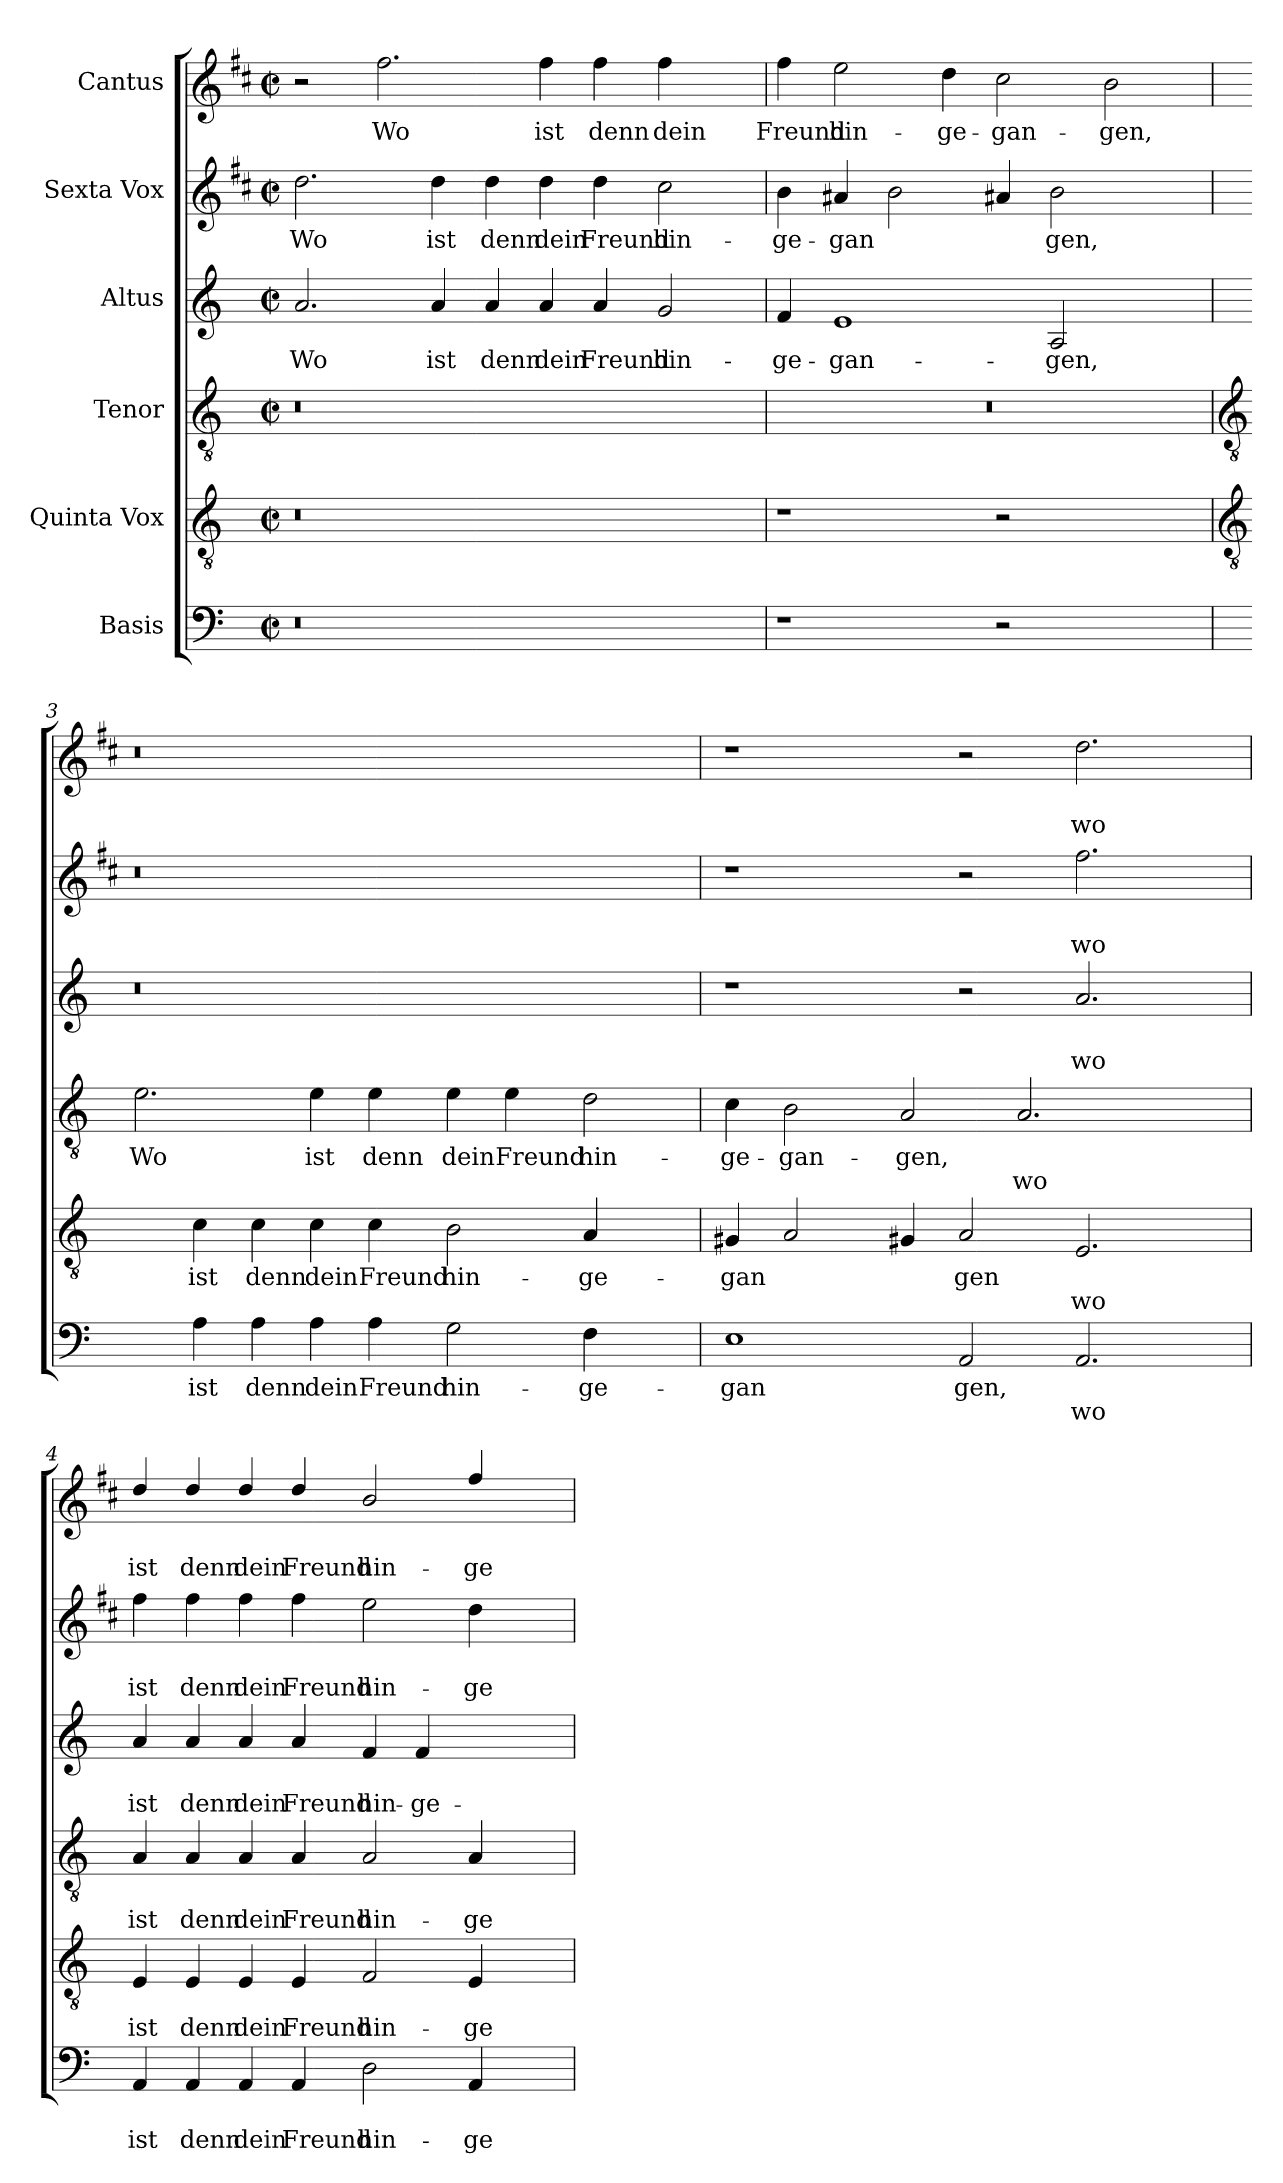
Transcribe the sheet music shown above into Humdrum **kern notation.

**kern	**text	**text	**kern	**text	**text	**kern	**text	**text	**kern	**text	**text	**kern	**text	**text	**kern	**text	**text
*part6	*part6	*part6	*part5	*part5	*part5	*part4	*part4	*part4	*part3	*part3	*part3	*part2	*part2	*part2	*part1	*part1	*part1
*staff6	*staff6	*staff6	*staff5	*staff5	*staff5	*staff4	*staff4	*staff4	*staff3	*staff3	*staff3	*staff2	*staff2	*staff2	*staff1	*staff1	*staff1
*I"Basis	*	*	*I"Quinta Vox	*	*	*I"Tenor	*	*	*I"Altus	*	*	*I"Sexta Vox	*	*	*I"Cantus	*	*
*clefF4	*	*	*clefGv2	*	*	*clefGv2	*	*	*clefG2	*	*	*clefG2	*	*	*clefG2	*	*
*	*	*	*	*	*	*	*	*	*	*	*	*ITrd1c2	*	*	*ITrd1c2	*	*
*k[]	*	*	*k[]	*	*	*k[]	*	*	*k[]	*	*	*k[]	*	*	*k[]	*	*
*C:	*	*	*C:	*	*	*C:	*	*	*C:	*	*	*C:	*	*	*C:	*	*
*M4/2	*	*	*M4/2	*	*	*M4/2	*	*	*M4/2	*	*	*M4/2	*	*	*M4/2	*	*
*met(c|)	*	*	*met(c|)	*	*	*met(c|)	*	*	*met(c|)	*	*	*met(c|)	*	*	*met(c|)	*	*
=1	=1	=1	=1	=1	=1	=1	=1	=1	=1	=1	=1	=1	=1	=1	=1	=1	=1
!	!	!	!	!	!	!	!	!	!	!LO:LY:b	!	!	!LO:LY:b	!	!	!	!
0r	.	.	0r	.	.	0r	.	.	2.a	Wo	.	2.cc	Wo	.	2r	.	.
!	!	!	!	!	!	!	!	!	!	!	!	!	!	!	!	!LO:LY:b	!
.	.	.	.	.	.	.	.	.	.	.	.	.	.	.	2.ee	Wo	.
!	!	!	!	!	!	!	!	!	!	!LO:LY:b	!	!	!LO:LY:b	!	!	!	!
.	.	.	.	.	.	.	.	.	4a	ist	.	4cc	ist	.	.	.	.
!	!	!	!	!	!	!	!	!	!	!LO:LY:b	!	!	!LO:LY:b	!	!	!	!
.	.	.	.	.	.	.	.	.	4a	denn	.	4cc	denn	.	.	.	.
!	!	!	!	!	!	!	!	!	!	!LO:LY:b	!	!	!LO:LY:b	!	!	!LO:LY:b	!
.	.	.	.	.	.	.	.	.	4a	dein	.	4cc	dein	.	4ee	ist	.
!	!	!	!	!	!	!	!	!	!	!LO:LY:b	!	!	!LO:LY:b	!	!	!LO:LY:b	!
.	.	.	.	.	.	.	.	.	4a	Freund	.	4cc	Freund	.	4ee	denn	.
!	!	!	!	!	!	!	!	!	!	!LO:LY:b	!	!	!LO:LY:b	!	!	!LO:LY:b	!
.	.	.	.	.	.	.	.	.	2g	hin-	.	2b	hin-	.	4ee	dein	.
4ryy	.	.	4ryy	.	.	4ryy	.	.	.	.	.	.	.	.	4ryy	.	.
=2	=2	=2	=2	=2	=2	=2	=2	=2	=2	=2	=2	=2	=2	=2	=2	=2	=2
!	!	!	!	!	!	!	!	!	!	!LO:LY:b	!	!	!LO:LY:b	!	!	!LO:LY:b	!
1r	.	.	1r	.	.	0r	.	.	4f	-ge-	.	4a	-ge-	.	4ee	Freund	.
!	!	!	!	!	!	!	!	!	!	!LO:LY:b	!	!	!LO:LY:b	!	!	!LO:LY:b	!
.	.	.	.	.	.	.	.	.	1e	-gan-	.	4g#X	-gan	.	2dd	hin-	.
.	.	.	.	.	.	.	.	.	.	.	.	2a	.	.	.	.	.
!	!	!	!	!	!	!	!	!	!	!	!	!	!	!	!	!LO:LY:b	!
.	.	.	.	.	.	.	.	.	.	.	.	.	.	.	4cc	-ge-	.
!	!	!	!	!	!	!	!	!	!	!	!	!	!	!	!	!LO:LY:b	!
2r	.	.	2r	.	.	.	.	.	.	.	.	4g#X	.	.	2b	-gan-	.
!	!	!	!	!	!	!	!	!	!	!LO:LY:b	!	!	!LO:LY:b	!	!	!	!
.	.	.	.	.	.	.	.	.	2A	-gen,	.	2a	gen,	.	.	.	.
!	!LO:LY:b	!	!	!LO:LY:b	!	!	!	!	!	!	!	!	!	!	!	!LO:LY:b	!
[2Ayy	Wo	.	[2cyy	Wo	.	.	.	.	.	.	.	.	.	.	2a	-gen,	.
.	.	.	.	.	.	.	.	.	4ryy	.	.	4ryy	.	.	.	.	.
!!LO:LB:g=z
=3	=3	=3	=3	=3	=3	=3	=3	=3	=3	=3	=3	=3	=3	=3	=3	=3	=3
*	*	*	*clefGv2	*	*	*clefGv2	*	*	*	*	*	*	*	*	*	*	*
!	!	!	!	!	!	!	!LO:LY:b	!	!	!	!	!	!	!	!	!	!
*	*	*	*	*	*	*	*	*	*	*	*	*	*	*	*^	*	*
4Ayy]	.	.	4cyy]	.	.	2.e	Wo	.	0r	.	.	0r	.	.	0r	2ryy	.	.
!	!LO:LY:b	!	!	!LO:LY:b	!	!	!	!	!	!	!	!	!	!	!	!	!	!
4A	ist	.	4c	ist	.	.	.	.	.	.	.	.	.	.	.	.	.	.
!	!LO:LY:b	!	!	!LO:LY:b	!	!	!	!	!	!	!	!	!	!	!	!	!	!
4A	denn	.	4c	denn	.	.	.	.	.	.	.	.	.	.	.	2ryy	.	.
!	!LO:LY:b	!	!	!LO:LY:b	!	!	!LO:LY:b	!	!	!	!	!	!	!	!	!	!	!
4A	dein	.	4c	dein	.	4e	ist	.	.	.	.	.	.	.	.	.	.	.
!	!LO:LY:b	!	!	!LO:LY:b	!	!	!LO:LY:b	!	!	!	!	!	!	!	!	!	!	!
4A	Freund	.	4c	Freund	.	4e	denn	.	.	.	.	.	.	.	.	2ryy	.	.
!	!LO:LY:b	!	!	!LO:LY:b	!	!	!LO:LY:b	!	!	!	!	!	!	!	!	!	!	!
2G	hin-	.	2B	hin-	.	4e	dein	.	.	.	.	.	.	.	.	.	.	.
!	!	!	!	!	!	!	!LO:LY:b	!	!	!	!	!	!	!	!	!	!	!
.	.	.	.	.	.	4e	Freund	.	.	.	.	.	.	.	.	2ryy	.	.
!	!LO:LY:b	!	!	!LO:LY:b	!	!	!LO:LY:b	!	!	!	!	!	!	!	!	!	!	!
4F	-ge-	.	4A	-ge-	.	2d	hin-	.	.	.	.	.	.	.	.	.	.	.
4ryy	.	.	4ryy	.	.	.	.	.	4ryy	.	.	4ryy	.	.	4ryy	4ryy	.	.
=4	=4	=4	=4	=4	=4	=4	=4	=4	=4	=4	=4	=4	=4	=4	=4	=4	=4	=4
!	!LO:LY:b	!	!	!LO:LY:b	!	!	!LO:LY:b	!	!	!	!	!	!	!	!	!	!	!
1E	-gan	.	4G#X	-gan	.	4c	-ge-	.	1r	.	.	1r	.	.	1r	2ryy	.	.
!	!	!	!	!	!	!	!LO:LY:b	!	!	!	!	!	!	!	!	!	!	!
.	.	.	2A	.	.	2B	-gan-	.	.	.	.	.	.	.	.	.	.	.
.	.	.	.	.	.	.	.	.	.	.	.	.	.	.	.	2ryy	.	.
!	!	!	!	!	!	!	!LO:LY:b	!	!	!	!	!	!	!	!	!	!	!
.	.	.	4G#X	.	.	2A	-gen,	.	.	.	.	.	.	.	.	.	.	.
!	!LO:LY:b	!	!	!LO:LY:b	!	!	!	!	!	!	!	!	!	!	!	!	!	!
2AA	gen,	.	2A	gen	.	.	.	.	2r	.	.	2r	.	.	2r	2ryy	.	.
!	!	!	!	!	!	!	!	!LO:LY:b	!	!	!	!	!	!	!	!	!	!
.	.	.	.	.	.	2.A	.	wo	.	.	.	.	.	.	.	.	.	.
!	!	!LO:LY:b	!	!	!LO:LY:b	!	!	!	!	!	!LO:LY:b	!	!	!LO:LY:b	!	!	!	!LO:LY:b
2.AA	.	wo	2.E	.	wo	.	.	.	2.a	.	wo	2.ee	.	wo	2.cc	4ryy	.	wo
.	.	.	.	.	.	.	.	.	.	.	.	.	.	.	.	4ryy	.	.
.	.	.	.	.	.	4ryy	.	.	.	.	.	.	.	.	.	4ryy	.	.
=4	=4	=4	=4	=4	=4	=4	=4	=4	=4	=4	=4	=4	=4	=4	=4	=4	=4	=4
!	!	!LO:LY:b	!	!	!LO:LY:b	!	!	!LO:LY:b	!	!	!LO:LY:b	!	!	!LO:LY:b	!	!	!	!LO:LY:b
4AA	.	ist	4E	.	ist	4A	.	ist	4a	.	ist	4ee	.	ist	4cc	0ryy	.	ist
!	!	!LO:LY:b	!	!	!LO:LY:b	!	!	!LO:LY:b	!	!	!LO:LY:b	!	!	!LO:LY:b	!	!	!	!LO:LY:b
4AA	.	denn	4E	.	denn	4A	.	denn	4a	.	denn	4ee	.	denn	4cc	.	.	denn
!	!	!LO:LY:b	!	!	!LO:LY:b	!	!	!LO:LY:b	!	!	!LO:LY:b	!	!	!LO:LY:b	!	!	!	!LO:LY:b
4AA	.	dein	4E	.	dein	4A	.	dein	4a	.	dein	4ee	.	dein	4cc	.	.	dein
!	!	!LO:LY:b	!	!	!LO:LY:b	!	!	!LO:LY:b	!	!	!LO:LY:b	!	!	!LO:LY:b	!	!	!	!LO:LY:b
4AA	.	Freund	4E	.	Freund	4A	.	Freund	4a	.	Freund	4ee	.	Freund	4cc	.	.	Freund
!	!	!LO:LY:b	!	!	!LO:LY:b	!	!	!LO:LY:b	!	!	!LO:LY:b	!	!	!LO:LY:b	!	!	!	!LO:LY:b
2D	.	hin-	2F	.	hin-	2A	.	hin-	4f	.	hin-	2dd	.	hin-	2a	.	.	hin-
!	!	!	!	!	!	!	!	!	!	!	!LO:LY:b	!	!	!	!	!	!	!
.	.	.	.	.	.	.	.	.	4f	.	-ge-	.	.	.	.	.	.	.
!	!	!LO:LY:b	!	!	!LO:LY:b	!	!	!LO:LY:b	!	!	!LO:LY:b	!	!	!LO:LY:b	!	!	!	!LO:LY:b
4AA	.	-ge-	4E	.	-ge-	4A	.	-ge-	[4ayy	.	-gan	4cc	.	-ge-	4ee	.	.	-ge-
4ryy	.	.	4ryy	.	.	4ryy	.	.	4ryy	.	.	4ryy	.	.	4ryy	.	.	.
*	*	*	*	*	*	*	*	*	*	*	*	*	*	*	*v	*v	*	*
=	=	=	=	=	=	=	=	=	=	=	=	=	=	=	=	=	=
*-	*-	*-	*-	*-	*-	*-	*-	*-	*-	*-	*-	*-	*-	*-	*-	*-	*-
